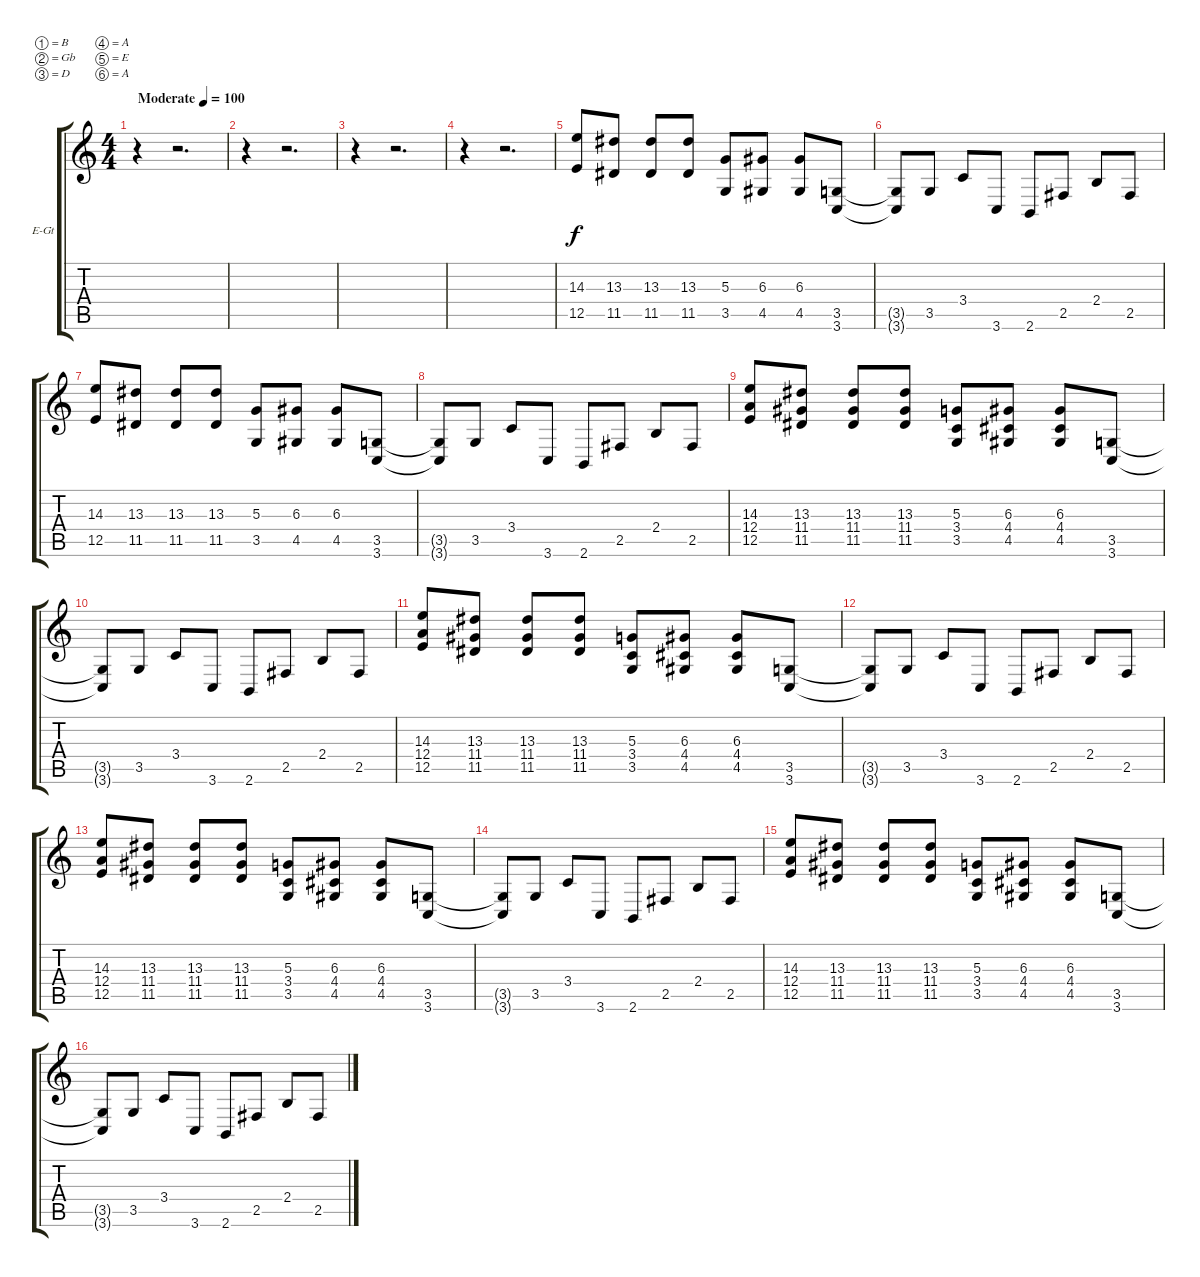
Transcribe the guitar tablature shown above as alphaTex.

\bracketExtendMode groupsimilarinstruments
\firstSystemTrackNameOrientation horizontal
\otherSystemsTrackNameOrientation horizontal
\track ("Jim Root" "E-Gt") {instrument distortionguitar}
\staff {score tabs}
\tuning (B3 Gb3 D3 A2 E2 A1)
\ts (4 4)
\beaming (8 2 2 2 2)
\tempo (100 "Moderate")
\clef g2
\ks c
r.4{dy f instrument distortionguitar} r.2{d} |
r.4 r.2{d} |
r.4 r.2{d} |
r.4 r.2{d} |
(14.3 12.5).8 (13.3 11.5).8 (13.3 11.5).8 (13.3 11.5).8 (5.3 3.5).8 (6.3 4.5).8 (6.3 4.5).8 (3.5 3.6).8 |
(3.5{t} 3.6{t}).8 3.5.8 3.4.8 3.6.8 2.6.8 2.5.8 2.4.8 2.5.8 |
(14.3 12.5).8 (13.3 11.5).8 (13.3 11.5).8 (13.3 11.5).8 (5.3 3.5).8 (6.3 4.5).8 (6.3 4.5).8 (3.5 3.6).8 |
(3.5{t} 3.6{t}).8 3.5.8 3.4.8 3.6.8 2.6.8 2.5.8 2.4.8 2.5.8 |
(14.3 12.4 12.5).8 (13.3 11.4 11.5).8 (13.3 11.4 11.5).8 (13.3 11.4 11.5).8 (5.3 3.4 3.5).8 (6.3 4.4 4.5).8 (6.3 4.4 4.5).8 (3.5 3.6).8 |
(3.5{t} 3.6{t}).8 3.5.8 3.4.8 3.6.8 2.6.8 2.5.8 2.4.8 2.5.8 |
(14.3 12.4 12.5).8 (13.3 11.4 11.5).8 (13.3 11.4 11.5).8 (13.3 11.4 11.5).8 (5.3 3.4 3.5).8 (6.3 4.4 4.5).8 (6.3 4.4 4.5).8 (3.5 3.6).8 |
(3.5{t} 3.6{t}).8 3.5.8 3.4.8 3.6.8 2.6.8 2.5.8 2.4.8 2.5.8 |
(14.3 12.4 12.5).8 (13.3 11.4 11.5).8 (13.3 11.4 11.5).8 (13.3 11.4 11.5).8 (5.3 3.4 3.5).8 (6.3 4.4 4.5).8 (6.3 4.4 4.5).8 (3.5 3.6).8 |
(3.5{t} 3.6{t}).8 3.5.8 3.4.8 3.6.8 2.6.8 2.5.8 2.4.8 2.5.8 |
(14.3 12.4 12.5).8 (13.3 11.4 11.5).8 (13.3 11.4 11.5).8 (13.3 11.4 11.5).8 (5.3 3.4 3.5).8 (6.3 4.4 4.5).8 (6.3 4.4 4.5).8 (3.5 3.6).8 |
(3.5{t} 3.6{t}).8 3.5.8 3.4.8 3.6.8 2.6.8 2.5.8 2.4.8 2.5.8
